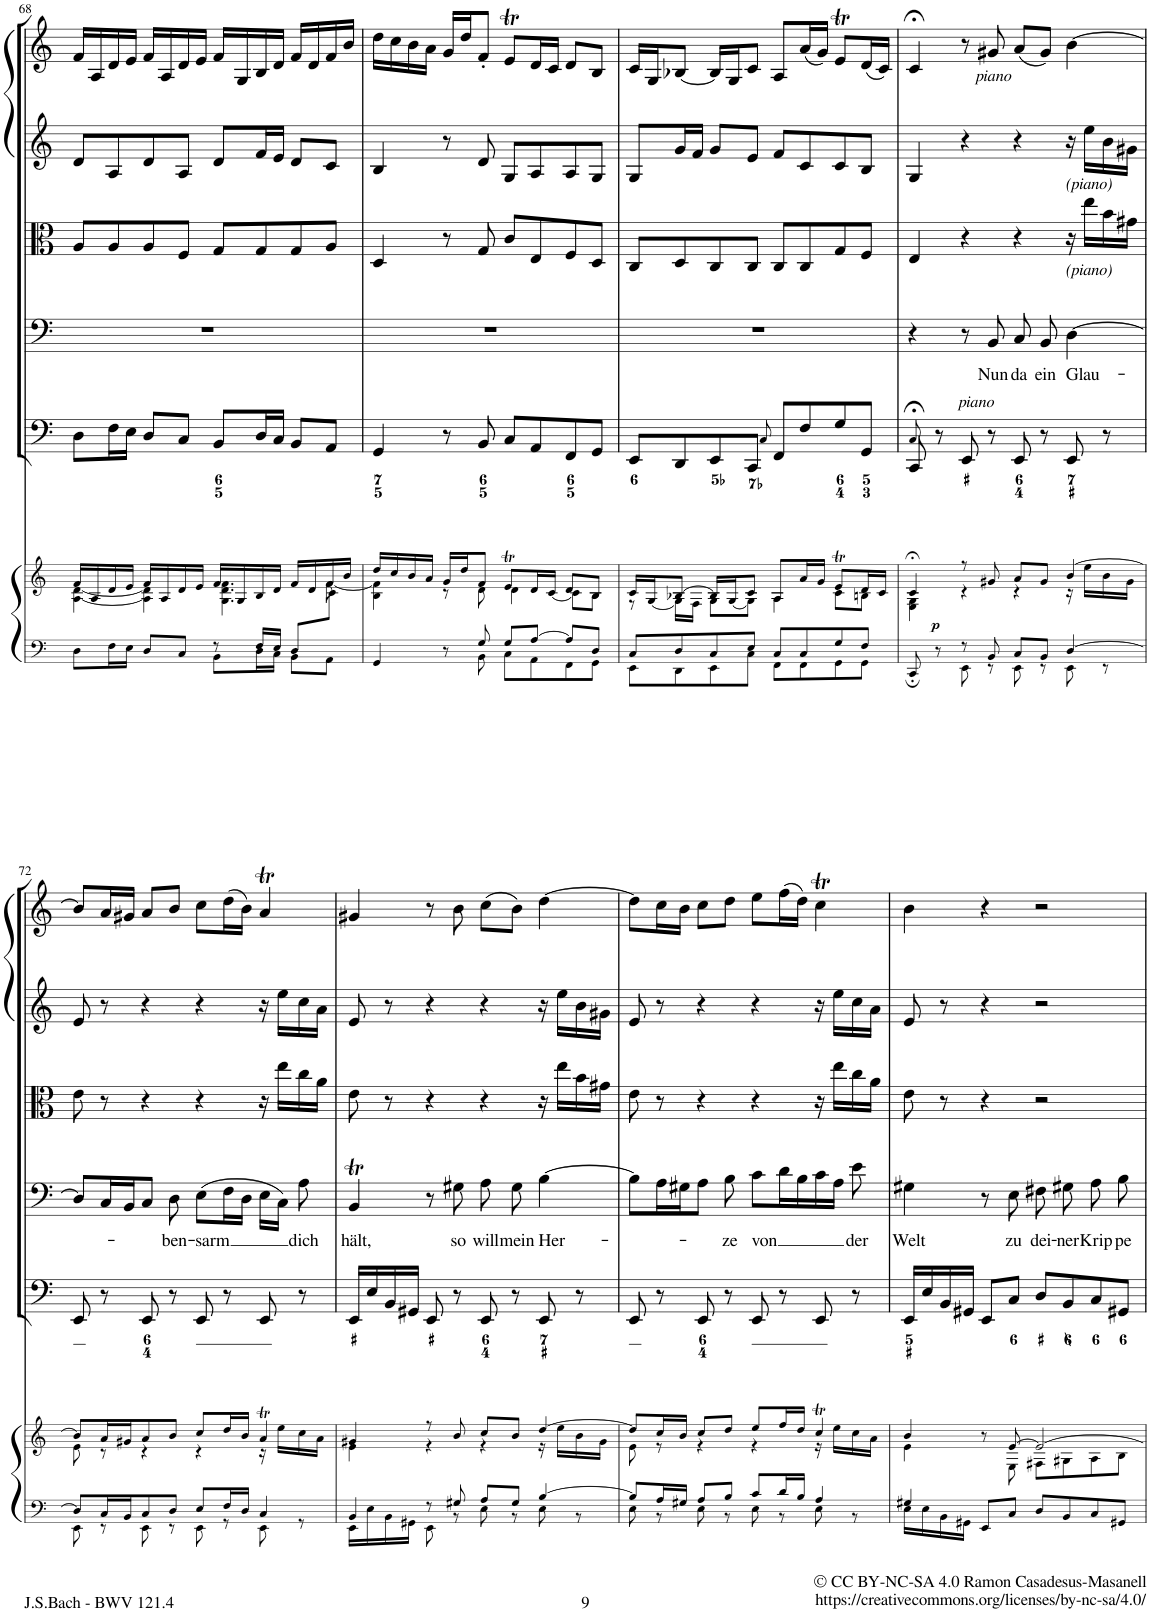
**kern	**kern	**dynam	**kern	**dynam	**kern	**text	**kern	**dynam	**kern	**dynam	**kern	**dynam
*part6	*part6	*part6	*part5	*part5	*part4	*part4	*part3	*part3	*part2	*part2	*part1	*part1
*staff7	*staff6	*staff6/7	*staff5	*staff5	*staff4	*staff4	*staff3	*staff3	*staff2	*staff2	*staff1	*staff1
*I"Piano reduction	*	*	*I"Continuo	*	*I"Basso	*	*I"Viola	*	*I"Violino II	*	*I"Violino I	*
*I'Pno	*	*	*	*	*	*	*I'Vla	*	*I'Vln	*	*I'Vln	*
!!LO:PB:g=z
*clefF4	*clefG2	*	*clefF4	*	*clefF4	*	*clefC3	*	*clefG2	*	*clefG2	*
*k[]	*k[]	*	*k[]	*	*k[]	*	*k[]	*	*k[]	*	*k[]	*
*M4/4	*M4/4	*	*M4/4	*	*M4/4	*	*M4/4	*	*M4/4	*	*M4/4	*
*met(c)	*met(c)	*	*met(c)	*	*met(c)	*	*met(c)	*	*met(c)	*	*met(c)	*
=68	=68	=68	=68	=68	=68	=68	=68	=68	=68	=68	=68	=68
*^	*^	*	*	*	*	*	*	*	*	*	*	*
*	*	*	*^	*	*	*	*	*	*	*	*	*	*	*
8D\L	2ryy	16f/LL	[4A\ [4d\	2..ryy	.	8D\L	.	1r	.	8A/L	.	8d/L	.	16f/LL	.
.	.	16A/	.	.	.	.	.	.	.	.	.	.	.	16A/	.
16F\L	.	16d/	.	.	.	16F\L	.	.	.	8A/	.	8A/	.	16d/	.
16E\JJ	.	16e/JJ	.	.	.	16E\JJ	.	.	.	.	.	.	.	16e/JJ	.
8D/L	.	16f/LL	4A\] 4d\]	.	.	8D/L	.	.	.	8A/	.	8d/	.	16f/LL	.
.	.	16A/	.	.	.	.	.	.	.	.	.	.	.	16A/	.
8C/J	.	16d/	.	.	.	8C/J	.	.	.	8F/J	.	8A/J	.	16d/	.
.	.	16e/JJ	.	.	.	.	.	.	.	.	.	.	.	16e/JJ	.
8r	8BB\L	16f/LL	4.G\ 4.d\ 4.f\	.	.	8BB/L	.	.	.	8G/L	.	8d/L	.	16f/LL	.
.	.	16G/	.	.	.	.	.	.	.	.	.	.	.	16G/	.
16F/LL	16D\L	16B/	.	.	.	16D/L	.	.	.	8G/	.	16f/L	.	16B/	.
16E/JJ	16C\JJ	16d/JJ	.	.	.	16C/JJ	.	.	.	.	.	16e/JJ	.	16d/JJ	.
8D/L	8BB\L	16f/LL	.	.	.	8BB/L	.	.	.	8G/	.	8d/L	.	16f/LL	.
.	.	16d/	.	.	.	.	.	.	.	.	.	.	.	16d/	.
8ryy	8AA\J	16f/	[8f\	8c\J	.	8AA/J	.	.	.	8A/J	.	8c/J	.	16f/	.
.	.	16b/JJ	.	.	.	.	.	.	.	.	.	.	.	16b/JJ	.
*	*	*	*v	*v	*	*	*	*	*	*	*	*	*	*	*
=69	=69	=69	=69	=69	=69	=69	=69	=69	=69	=69	=69	=69	=69	=69
4GG/	4ryy	16dd/LL	4B\ 4f\]	.	4GG/	.	1r	.	4D/	.	4B/	.	16dd\LL	.
.	.	16cc/	.	.	.	.	.	.	.	.	.	.	16cc\	.
.	.	16b/	.	.	.	.	.	.	.	.	.	.	16b\	.
.	.	16a/JJ	.	.	.	.	.	.	.	.	.	.	16a\JJ	.
8r	8ryy	16g/LL	8r	.	8r	.	.	.	8r	.	8r	.	16g/LL	.
.	.	16dd/J	.	.	.	.	.	.	.	.	.	.	16dd/J	.
8G/	8BB\	8f/J	8d\	.	8BB/	.	.	.	8G/	.	8d/	.	8f'/J	.
8G/L	8C\L	8et/L	4d\	.	8C/L	.	.	.	8c/L	.	8G/L	.	8et/L	.
[8A/J	8AA\	16d/L	.	.	8AA/	.	.	.	8E/	.	8A/	.	16d/L	.
.	.	[<16c/JJ	.	.	.	.	.	.	.	.	.	.	16c/JJ	.
8A/L]	8FF\	8d/L	8c\L]	.	8FF/	.	.	.	8F/	.	8A/	.	8d/L	.
8D/J	8GG\J	8B/J	8B\J	.	8GG/J	.	.	.	8D/J	.	8G/J	.	8B/J	.
=70	=70	=70	=70	=70	=70	=70	=70	=70	=70	=70	=70	=70	=70	=70
*	*	*	*	*	*^	*	*	*	*	*	*	*	*	*
8C/L	8EE\L	16c/LL	8r	.	8EE/L	4.ryy	.	1r	.	8C/L	.	8G/L	.	16c/LL	.
.	.	[<16G/J	.	.	.	.	.	.	.	.	.	.	.	16G/J	.
8D/	8DD\	[8B-X/J	16G\LL]	.	8DD/	.	.	.	.	8D/	.	16g/L	.	[8B-X/J	.
.	.	.	16F\JJ	.	.	.	.	.	.	.	.	16f/JJ	.	.	.
8C/	8EE\	16B-/LL]	8G\L	.	8EE/	.	.	.	.	8C/	.	8g/L	.	16B-/LL]	.
.	.	[<16G/J	.	.	.	.	.	.	.	.	.	.	.	16G/J	.
8E/J	8C\J	8c/J	8G\J]	.	8CC/J	8C!/	.	.	.	8C/J	.	8e/J	.	8c/J	.
8C/L	8FF\L	8A/L	4A\	.	8FF/L	2ryy	.	.	.	8C/L	.	8f/L	.	8A/L	.
8C/	8FF\	16a/L	.	.	8F/	.	.	.	.	8C/	.	8c/	.	(16a/L	.
.	.	16g/JJ	.	.	.	.	.	.	.	.	.	.	.	16g/JJ)	.
8G/	8GG\	8et/L	8c\L	.	8G/	.	.	.	.	8G/	.	8c/	.	8et/L	.
8F/J	8GG\J	16d/L	8Bn\J	.	8GG/J	.	.	.	.	8F/J	.	8B/J	.	(16d/L	.
.	.	16c/JJ	.	.	.	.	.	.	.	.	.	.	.	16c/JJ)	.
=71	=71	=71	=71	=71	=71	=71	=71	=71	=71	=71	=71	=71	=71	=71	=71
!	!	!	!	!LO:DY:b	!	!	!	!	!	!	!	!	!	!	!
8CC;/	8ryy	4c;</	4E\ 4G\	p	8CC;</	8C!/	.	4r	.	4E/	.	4G/	.	4c;</	.
8r	8ryy	.	.	.	8r	2..ryy	.	.	.	.	.	.	.	.	.
!	!	!	!	!	!	!	!LO:DY:a	!	!	!	!	!	!	!	!
8r	8EE\	8r	4r	.	8EE/	.	other-dynamics	8r	.	4r	.	4r	.	8r	.
!	!	!	!	!	!	!	!	!	!LO:LY:b	!	!	!	!	!	!LO:DY:b
8BB/	8r	8g#X/	.	.	8r	.	.	8BB/	Nun	.	.	.	.	8g#X/	other-dynamics
!	!	!	!	!	!	!	!	!	!LO:LY:b	!	!	!	!	!	!
8C/L	8EE\	8a/L	4r	.	8EE/	.	.	8C/	da	4r	.	4r	.	(8a/L	.
!	!	!	!	!	!	!	!	!	!LO:LY:b	!	!	!	!	!	!
8BB/J	8r	8g#/J	.	.	8r	.	.	8BB/	ein	.	.	.	.	8g#/J)	.
!	!	!	!	!	!	!	!	!	!LO:LY:b	!	!	!	!	!	!
[4D/	8EE\	[4b/	16r	.	8EE/	.	.	[4D\	Glau-	16r	.	16r	.	[4b\	.
!	!	!	!	!	!	!	!	!	!	!	!LO:DY:b	!	!LO:DY:b	!	!
.	.	.	16ee\LL	.	.	.	.	.	.	16ee\LL	other-dynamics	16ee\LL	other-dynamics	.	.
.	8r	.	16b\	.	8r	.	.	.	.	16b\	.	16b\	.	.	.
.	.	.	16g#\JJ	.	.	.	.	.	.	16g#X\JJ	.	16g#X\JJ	.	.	.
*	*	*	*	*	*v	*v	*	*	*	*	*	*	*	*	*
!!LO:LB:g=z
=72	=72	=72	=72	=72	=72	=72	=72	=72	=72	=72	=72	=72	=72	=72
8D/L]	8EE\	8b/L]	8e\	.	8EE/	.	8D/L]	.	8e\	.	8e/	.	8b/L]	.
16C/L	8r	16a/L	8r	.	8r	.	16C/L	.	8r	.	8r	.	16a/L	.
16BB/J	.	16g#X/J	.	.	.	.	16BB/J	.	.	.	.	.	16g#X/JJ	.
8C/	8EE\	8a/	4r	.	8EE/	.	8C/J	.	4r	.	4r	.	8a/L	.
!	!	!	!	!	!	!	!	!LO:LY:b	!	!	!	!	!	!
8D/J	8r	8b/J	.	.	8r	.	8D\	-ben-	.	.	.	.	8b/J	.
!	!	!	!	!	!	!	!	!LO:LY:b	!	!	!	!	!	!
8E/L	8EE\	8cc/L	4r	.	8EE/	.	(8E\L	-sarm	4r	.	4r	.	8cc\L	.
16F/L	8r	16dd/L	.	.	8r	.	16F\L	.	.	.	.	.	(16dd\L	.
16D/JJ	.	16b/JJ	.	.	.	.	16D\JJ	.	.	.	.	.	16b\JJ)	.
4C/	8EE\	4aT/	16r	.	8EE/	.	16E\LL	.	16r	.	16r	.	4aT/	.
.	.	.	16ee\LL	.	.	.	16C\JJ)	.	16ee\LL	.	16ee\LL	.	.	.
!	!	!	!	!	!	!	!	!LO:LY:b	!	!	!	!	!	!
.	8r	.	16cc\	.	8r	.	8A\	dich	16cc\	.	16cc\	.	.	.
.	.	.	16a\JJ	.	.	.	.	.	16a\JJ	.	16a\JJ	.	.	.
=73	=73	=73	=73	=73	=73	=73	=73	=73	=73	=73	=73	=73	=73	=73
!	!	!	!	!	!	!	!	!LO:LY:b	!	!	!	!	!	!
4BB/	16EE\LL	4g#X/	4e\	.	16EE/LL	.	4BBt/	hält,	8e\	.	8e/	.	4g#X/	.
.	16E\	.	.	.	16E/	.	.	.	.	.	.	.	.	.
.	16BB\	.	.	.	16BB/	.	.	.	8r	.	8r	.	.	.
.	16GG#X\JJ	.	.	.	16GG#X/JJ	.	.	.	.	.	.	.	.	.
8r	8EE\	8r	4r	.	8EE/	.	8r	.	4r	.	4r	.	8r	.
!	!	!	!	!	!	!	!	!LO:LY:b	!	!	!	!	!	!
8G#X/	8r	8b/	.	.	8r	.	8G#X\	so	.	.	.	.	8b\	.
!	!	!	!	!	!	!	!	!LO:LY:b	!	!	!	!	!	!
8A/L	8E\	8cc/L	4r	.	8EE/	.	8A\	will	4r	.	4r	.	(8cc\L	.
!	!	!	!	!	!	!	!	!LO:LY:b	!	!	!	!	!	!
8G#/J	8r	8b/J	.	.	8r	.	8G#\	mein	.	.	.	.	8b\J)	.
!	!	!	!	!	!	!	!	!LO:LY:b	!	!	!	!	!	!
[4B/	8E\	[4dd/	16r	.	8EE/	.	[4B\	Her-	16r	.	16r	.	[4dd\	.
.	.	.	16ee\LL	.	.	.	.	.	16ee\LL	.	16ee\LL	.	.	.
.	8r	.	16b\	.	8r	.	.	.	16b\	.	16b\	.	.	.
.	.	.	16g#\JJ	.	.	.	.	.	16g#X\JJ	.	16g#X\JJ	.	.	.
=74	=74	=74	=74	=74	=74	=74	=74	=74	=74	=74	=74	=74	=74	=74
8B/L]	8E\	8dd/L]	8e\	.	8EE/	.	8B\L]	.	8e\	.	8e/	.	8dd\L]	.
16A/L	8r	16cc/L	8r	.	8r	.	16A\L	.	8r	.	8r	.	16cc\L	.
16G#X/JJ	.	16b/JJ	.	.	.	.	16G#X\J	.	.	.	.	.	16b\JJ	.
8A/L	8E\	8cc/L	4r	.	8EE/	.	8A\J	.	4r	.	4r	.	8cc\L	.
!	!	!	!	!	!	!	!	!LO:LY:b	!	!	!	!	!	!
8B/J	8r	8dd/J	.	.	8r	.	8B\	-ze	.	.	.	.	8dd\J	.
!	!	!	!	!	!	!	!	!LO:LY:b	!	!	!	!	!	!
8c/L	8E\	8ee/L	4r	.	8EE/	.	8c\L	von	4r	.	4r	.	8ee\L	.
16d/L	8r	16ff/L	.	.	8r	.	16d\L	.	.	.	.	.	(16ff\L	.
16B/JJ	.	16dd/JJ	.	.	.	.	16B\	.	.	.	.	.	16dd\JJ)	.
4A/	8E\	4ccT/	16r	.	8EE/	.	16c\	.	16r	.	16r	.	4ccT\	.
.	.	.	16ee\LL	.	.	.	16A\JJ	.	16ee\LL	.	16ee\LL	.	.	.
!	!	!	!	!	!	!	!	!LO:LY:b	!	!	!	!	!	!
.	8r	.	16cc\	.	8r	.	8e\	der	16cc\	.	16cc\	.	.	.
.	.	.	16a\JJ	.	.	.	.	.	16a\JJ	.	16a\JJ	.	.	.
=75	=75	=75	=75	=75	=75	=75	=75	=75	=75	=75	=75	=75	=75	=75
!	!	!	!	!	!	!	!	!LO:LY:b	!	!	!	!	!	!
4G#X/	16E\LL	4b/	4e\	.	16EE/LL	.	4G#X\	Welt	8e\	.	8e/	.	4b\	.
.	16E\	.	.	.	16E/	.	.	.	.	.	.	.	.	.
.	16BB\	.	.	.	16BB/	.	.	.	8r	.	8r	.	.	.
.	16GG#X\JJ	.	.	.	16GG#X/JJ	.	.	.	.	.	.	.	.	.
8EE/L	4ryy	8r	8ryy	.	8EE/L	.	8r	.	4r	.	4r	.	4r	.
!	!	!	!	!	!	!	!	!LO:LY:b	!	!	!	!	!	!
8C/J	.	[8e/	8E\	.	8C/J	.	8E\	zu	.	.	.	.	.	.
!	!	!	!	!	!	!	!	!LO:LY:b	!	!	!	!	!	!
2ryy	8D/L	2e/_	8F#X\L	.	8D/L	.	8F#X\	dei-	2r	.	2r	.	2r	.
!	!	!	!	!	!	!	!	!LO:LY:b	!	!	!	!	!	!
.	8BB/	.	8G#X\	.	8BB/	.	8G#X\	-ner	.	.	.	.	.	.
!	!	!	!	!	!	!	!	!LO:LY:b	!	!	!	!	!	!
.	8C/	.	8A\	.	8C/	.	8A\	Krip-	.	.	.	.	.	.
!	!	!	!	!	!	!	!	!LO:LY:b	!	!	!	!	!	!
.	8GG#X/J	.	8B\J	.	8GG#X/J	.	8B\	-pe	.	.	.	.	.	.
*v	*v	*	*	*	*	*	*	*	*	*	*	*	*	*
*	*v	*v	*	*	*	*	*	*	*	*	*	*	*
=	=	=	=	=	=	=	=	=	=	=	=	=
*-	*-	*-	*-	*-	*-	*-	*-	*-	*-	*-	*-	*-
